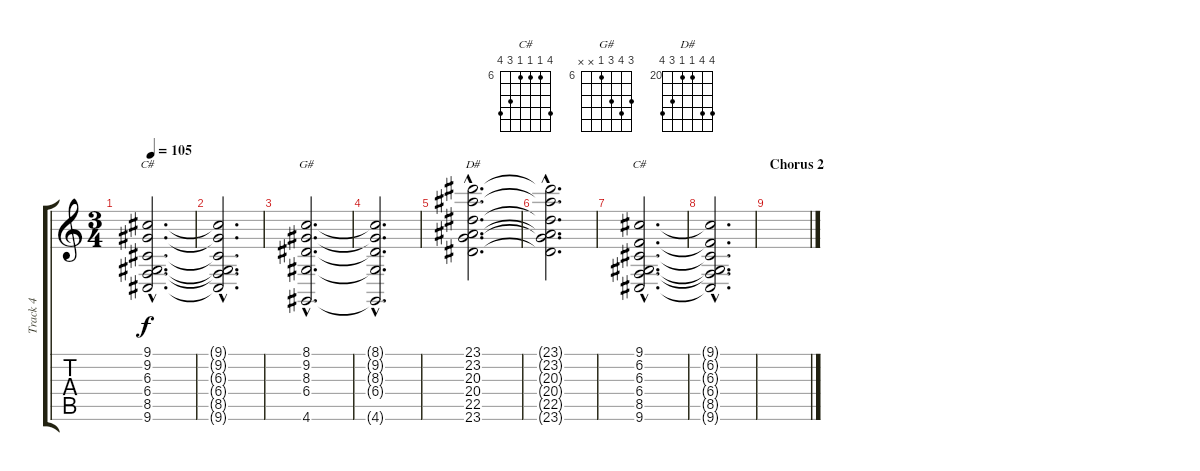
\track ("Track 4" "Track 4") {instrument stringensemble2}
\staff {score tabs}
\tuning (E4 B3 G3 D3 A2 E2) {hide}
\chord ("C#" 9 9 6 6 8 9) {firstfret 6}
\chord ("G#" 8 9 8 6 x x) {firstfret 6}
\chord ("D#" 23 23 20 20 22 23) {firstfret 20}
\chord ("C#" 9 6 6 6 8 9) {firstfret 6}
\ts (3 4)
\tempo 105
\clef g2
\ks c
(9.1{hac} 9.2{hac} 6.3{hac} 6.4{hac} 8.5{hac} 9.6{hac}).2{d ch "C#" dy f} |
(9.1{hac t} 9.2{hac t} 6.3{hac t} 6.4{hac t} 8.5{hac t} 9.6{hac t}).2{d} |
(8.1{hac} 9.2{hac} 8.3{hac} 6.4{hac} 4.6{hac}).2{d ch "G#"} |
(8.1{hac t} 9.2{hac t} 8.3{hac t} 6.4{hac t} 4.6{hac t}).2{d} |
(23.1{hac} 23.2{hac} 20.3{hac} 20.4{hac} 22.5{hac} 23.6{hac}).2{d ch "D#"} |
(23.1{hac t} 23.2{hac t} 20.3{hac t} 20.4{hac t} 22.5{hac t} 23.6{hac t}).2{d} |
(9.1{hac} 6.2{hac} 6.3{hac} 6.4{hac} 8.5{hac} 9.6{hac}).2{d ch "C#"} |
(9.1{hac t} 6.2{hac t} 6.3{hac t} 6.4{hac t} 8.5{hac t} 9.6{hac t}).2{d} |
\section ("" "Chorus 2")
